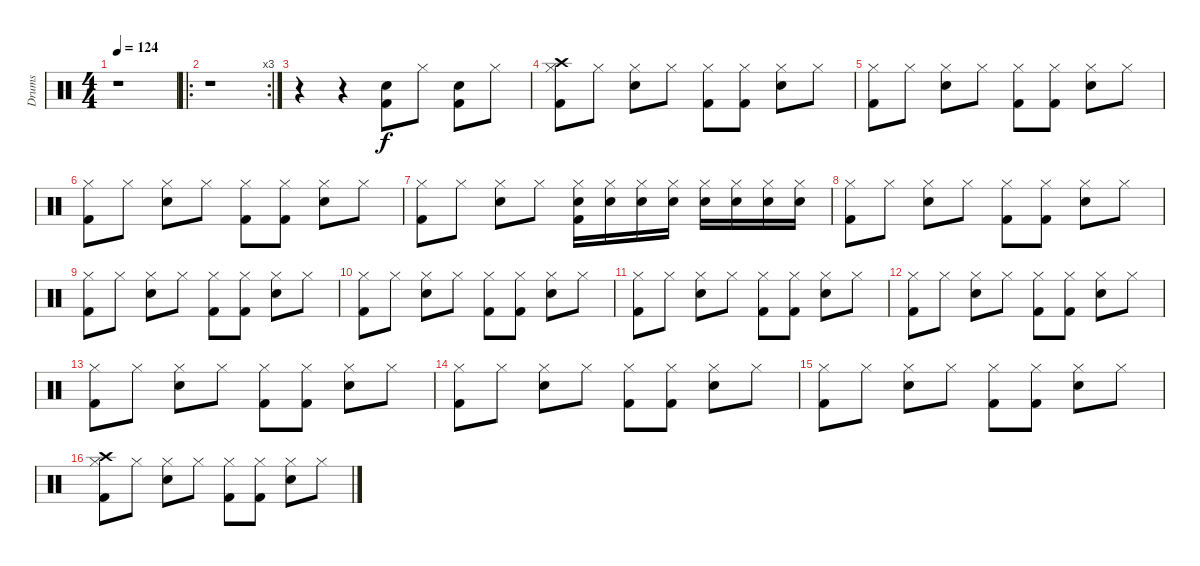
\track ("Drums" "Drums") {instrument percussion}
\staff {score}
\articulation defaults
\ts (4 4)
\tempo 124
\clef neutral
\ks c
r.1{dy f} |
\ro
\rc 3
r.1 |
r.4 r.4 ("Electric Snare (hit)" "Kick (hit) 2").8 "Hi-Hat (closed)".8 ("Electric Snare (hit)" "Kick (hit) 2").8 "Hi-Hat (closed)".8 |
("Crash high (hit)" "Hi-Hat (closed)" "Kick (hit) 2").8 "Hi-Hat (closed)".8 ("Hi-Hat (closed)" "Electric Snare (hit)").8 "Hi-Hat (closed)".8 ("Hi-Hat (closed)" "Kick (hit) 2").8 ("Hi-Hat (closed)" "Kick (hit) 2").8 ("Hi-Hat (closed)" "Electric Snare (hit)").8 "Hi-Hat (closed)".8 |
("Hi-Hat (closed)" "Kick (hit) 2").8 "Hi-Hat (closed)".8 ("Hi-Hat (closed)" "Electric Snare (hit)").8 "Hi-Hat (closed)".8 ("Hi-Hat (closed)" "Kick (hit) 2").8 ("Hi-Hat (closed)" "Kick (hit) 2").8 ("Hi-Hat (closed)" "Electric Snare (hit)").8 "Hi-Hat (closed)".8 |
("Hi-Hat (closed)" "Kick (hit) 2").8 "Hi-Hat (closed)".8 ("Hi-Hat (closed)" "Electric Snare (hit)").8 "Hi-Hat (closed)".8 ("Hi-Hat (closed)" "Kick (hit) 2").8 ("Hi-Hat (closed)" "Kick (hit) 2").8 ("Hi-Hat (closed)" "Electric Snare (hit)").8 "Hi-Hat (closed)".8 |
("Hi-Hat (closed)" "Kick (hit) 2").8 "Hi-Hat (closed)".8 ("Hi-Hat (closed)" "Electric Snare (hit)").8 "Hi-Hat (closed)".8 ("Hi-Hat (closed)" "Electric Snare (hit)" "Kick (hit) 2").16 ("Hi-Hat (closed)" "Electric Snare (hit)").16 ("Hi-Hat (closed)" "Electric Snare (hit)").16 ("Hi-Hat (closed)" "Electric Snare (hit)").16 ("Hi-Hat (closed)" "Electric Snare (hit)").16 ("Hi-Hat (closed)" "Electric Snare (hit)").16 ("Hi-Hat (closed)" "Electric Snare (hit)").16 ("Hi-Hat (closed)" "Electric Snare (hit)").16 |
("Hi-Hat (closed)" "Kick (hit) 2").8 "Hi-Hat (closed)".8 ("Hi-Hat (closed)" "Electric Snare (hit)").8 "Hi-Hat (closed)".8 ("Hi-Hat (closed)" "Kick (hit) 2").8 ("Hi-Hat (closed)" "Kick (hit) 2").8 ("Hi-Hat (closed)" "Electric Snare (hit)").8 "Hi-Hat (closed)".8 |
("Hi-Hat (closed)" "Kick (hit) 2").8 "Hi-Hat (closed)".8 ("Hi-Hat (closed)" "Electric Snare (hit)").8 "Hi-Hat (closed)".8 ("Hi-Hat (closed)" "Kick (hit) 2").8 ("Hi-Hat (closed)" "Kick (hit) 2").8 ("Hi-Hat (closed)" "Electric Snare (hit)").8 "Hi-Hat (closed)".8 |
("Hi-Hat (closed)" "Kick (hit) 2").8 "Hi-Hat (closed)".8 ("Hi-Hat (closed)" "Electric Snare (hit)").8 "Hi-Hat (closed)".8 ("Hi-Hat (closed)" "Kick (hit) 2").8 ("Hi-Hat (closed)" "Kick (hit) 2").8 ("Hi-Hat (closed)" "Electric Snare (hit)").8 "Hi-Hat (closed)".8 |
("Hi-Hat (closed)" "Kick (hit) 2").8 "Hi-Hat (closed)".8 ("Hi-Hat (closed)" "Electric Snare (hit)").8 "Hi-Hat (closed)".8 ("Hi-Hat (closed)" "Kick (hit) 2").8 ("Hi-Hat (closed)" "Kick (hit) 2").8 ("Hi-Hat (closed)" "Electric Snare (hit)").8 "Hi-Hat (closed)".8 |
("Hi-Hat (closed)" "Kick (hit) 2").8 "Hi-Hat (closed)".8 ("Hi-Hat (closed)" "Electric Snare (hit)").8 "Hi-Hat (closed)".8 ("Hi-Hat (closed)" "Kick (hit) 2").8 ("Hi-Hat (closed)" "Kick (hit) 2").8 ("Hi-Hat (closed)" "Electric Snare (hit)").8 "Hi-Hat (closed)".8 |
("Hi-Hat (closed)" "Kick (hit) 2").8 "Hi-Hat (closed)".8 ("Hi-Hat (closed)" "Electric Snare (hit)").8 "Hi-Hat (closed)".8 ("Hi-Hat (closed)" "Kick (hit) 2").8 ("Hi-Hat (closed)" "Kick (hit) 2").8 ("Hi-Hat (closed)" "Electric Snare (hit)").8 "Hi-Hat (closed)".8 |
("Hi-Hat (closed)" "Kick (hit) 2").8 "Hi-Hat (closed)".8 ("Hi-Hat (closed)" "Electric Snare (hit)").8 "Hi-Hat (closed)".8 ("Hi-Hat (closed)" "Kick (hit) 2").8 ("Hi-Hat (closed)" "Kick (hit) 2").8 ("Hi-Hat (closed)" "Electric Snare (hit)").8 "Hi-Hat (closed)".8 |
("Hi-Hat (closed)" "Kick (hit) 2").8 "Hi-Hat (closed)".8 ("Hi-Hat (closed)" "Electric Snare (hit)").8 "Hi-Hat (closed)".8 ("Hi-Hat (closed)" "Kick (hit) 2").8 ("Hi-Hat (closed)" "Kick (hit) 2").8 ("Hi-Hat (closed)" "Electric Snare (hit)").8 "Hi-Hat (closed)".8 |
("Crash high (hit)" "Hi-Hat (closed)" "Kick (hit) 2").8 "Hi-Hat (closed)".8 ("Hi-Hat (closed)" "Electric Snare (hit)").8 "Hi-Hat (closed)".8 ("Hi-Hat (closed)" "Kick (hit) 2").8 ("Hi-Hat (closed)" "Kick (hit) 2").8 ("Hi-Hat (closed)" "Electric Snare (hit)").8 "Hi-Hat (closed)".8
